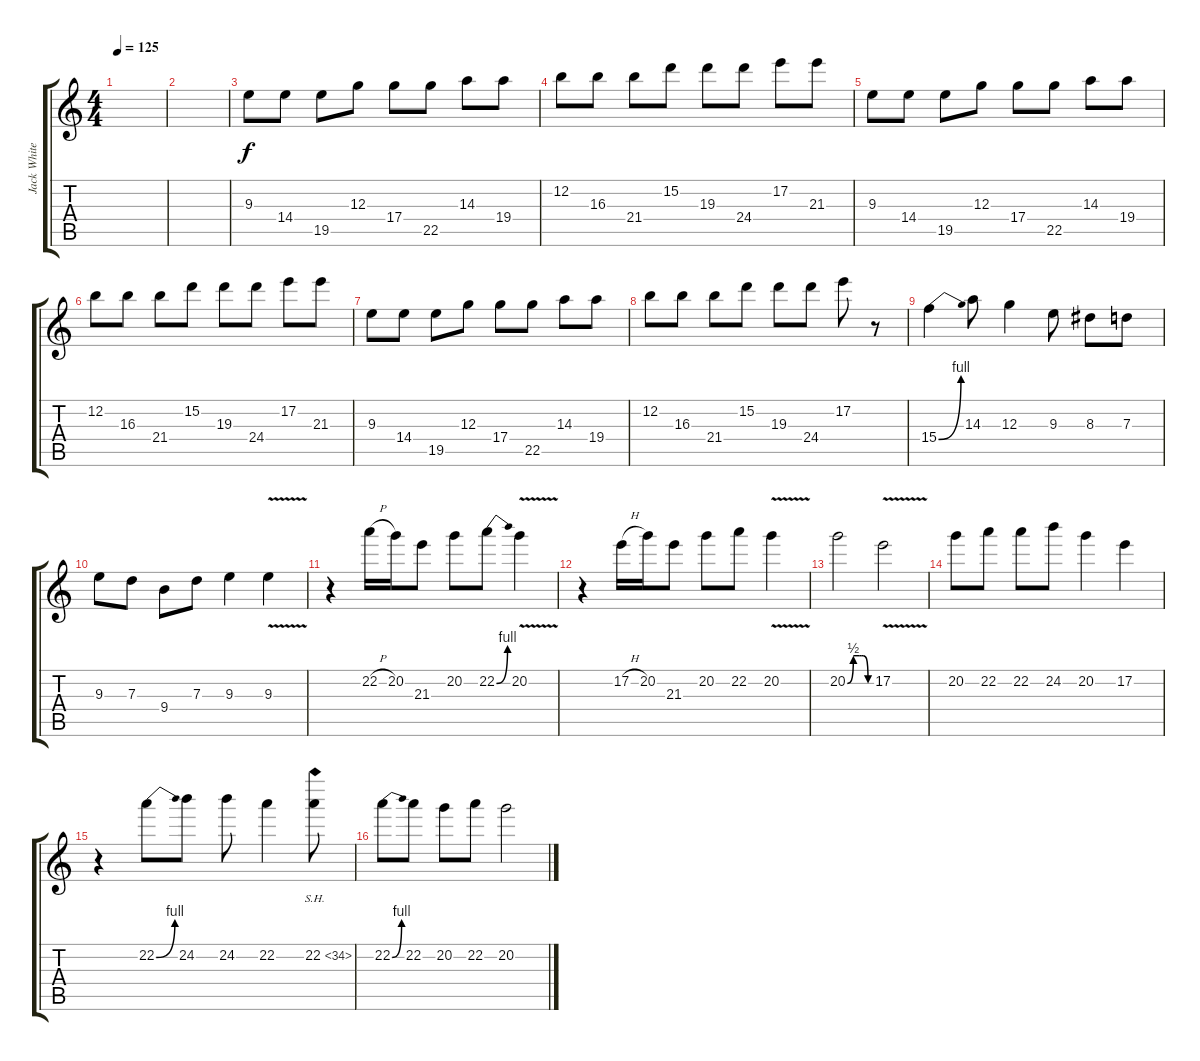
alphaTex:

\track ("Jack White" "Jack White") {instrument distortionguitar}
\staff {score tabs}
\tuning (E4 B3 G3 D3 A2 E2) {hide}
\ts (4 4)
\tempo 125
\clef g2
\ks c
|
|
9.3.8 14.4.8 19.5.8 12.3.8 17.4.8 22.5.8 14.3.8 19.4.8 |
12.2.8 16.3.8 21.4.8 15.2.8 19.3.8 24.4.8 17.2.8 21.3.8 |
9.3.8 14.4.8 19.5.8 12.3.8 17.4.8 22.5.8 14.3.8 19.4.8 |
12.2.8 16.3.8 21.4.8 15.2.8 19.3.8 24.4.8 17.2.8 21.3.8 |
9.3.8 14.4.8 19.5.8 12.3.8 17.4.8 22.5.8 14.3.8 19.4.8 |
12.2.8 16.3.8 21.4.8 15.2.8 19.3.8 24.4.8 17.2.8 r.8 |
15.4{be (bend 0 0 60 4)}.4 14.3.8 12.3.4 9.3.8 8.3.8 7.3.8 |
9.3.8 7.3.8 9.4.8 7.3.8 9.3.4 9.3{v}.4 |
r.4 22.2{h}.16 20.2.16 21.3.8 20.2.8 22.2{be (bend 0 0 60 4)}.8 20.2{v}.4 |
r.4 17.2{h}.16 20.2.16 21.3.8 20.2.8 22.2.8 20.2{v}.4 |
20.2{be (custom 0 0 15 2 30 2 35 2 40 2 52 0 60 0)}.2 17.2{v}.2 |
20.2.8 22.2.8 22.2.8 24.2.8 20.2.4 17.2.4 |
r.4 22.2{be (bend 0 0 60 4)}.8 24.2.8 24.2.8 22.2.4 22.2{sh 12}.8 |
22.2{be (bend 0 0 60 4)}.8 22.2.8 20.2.8 22.2.8 20.2.2
